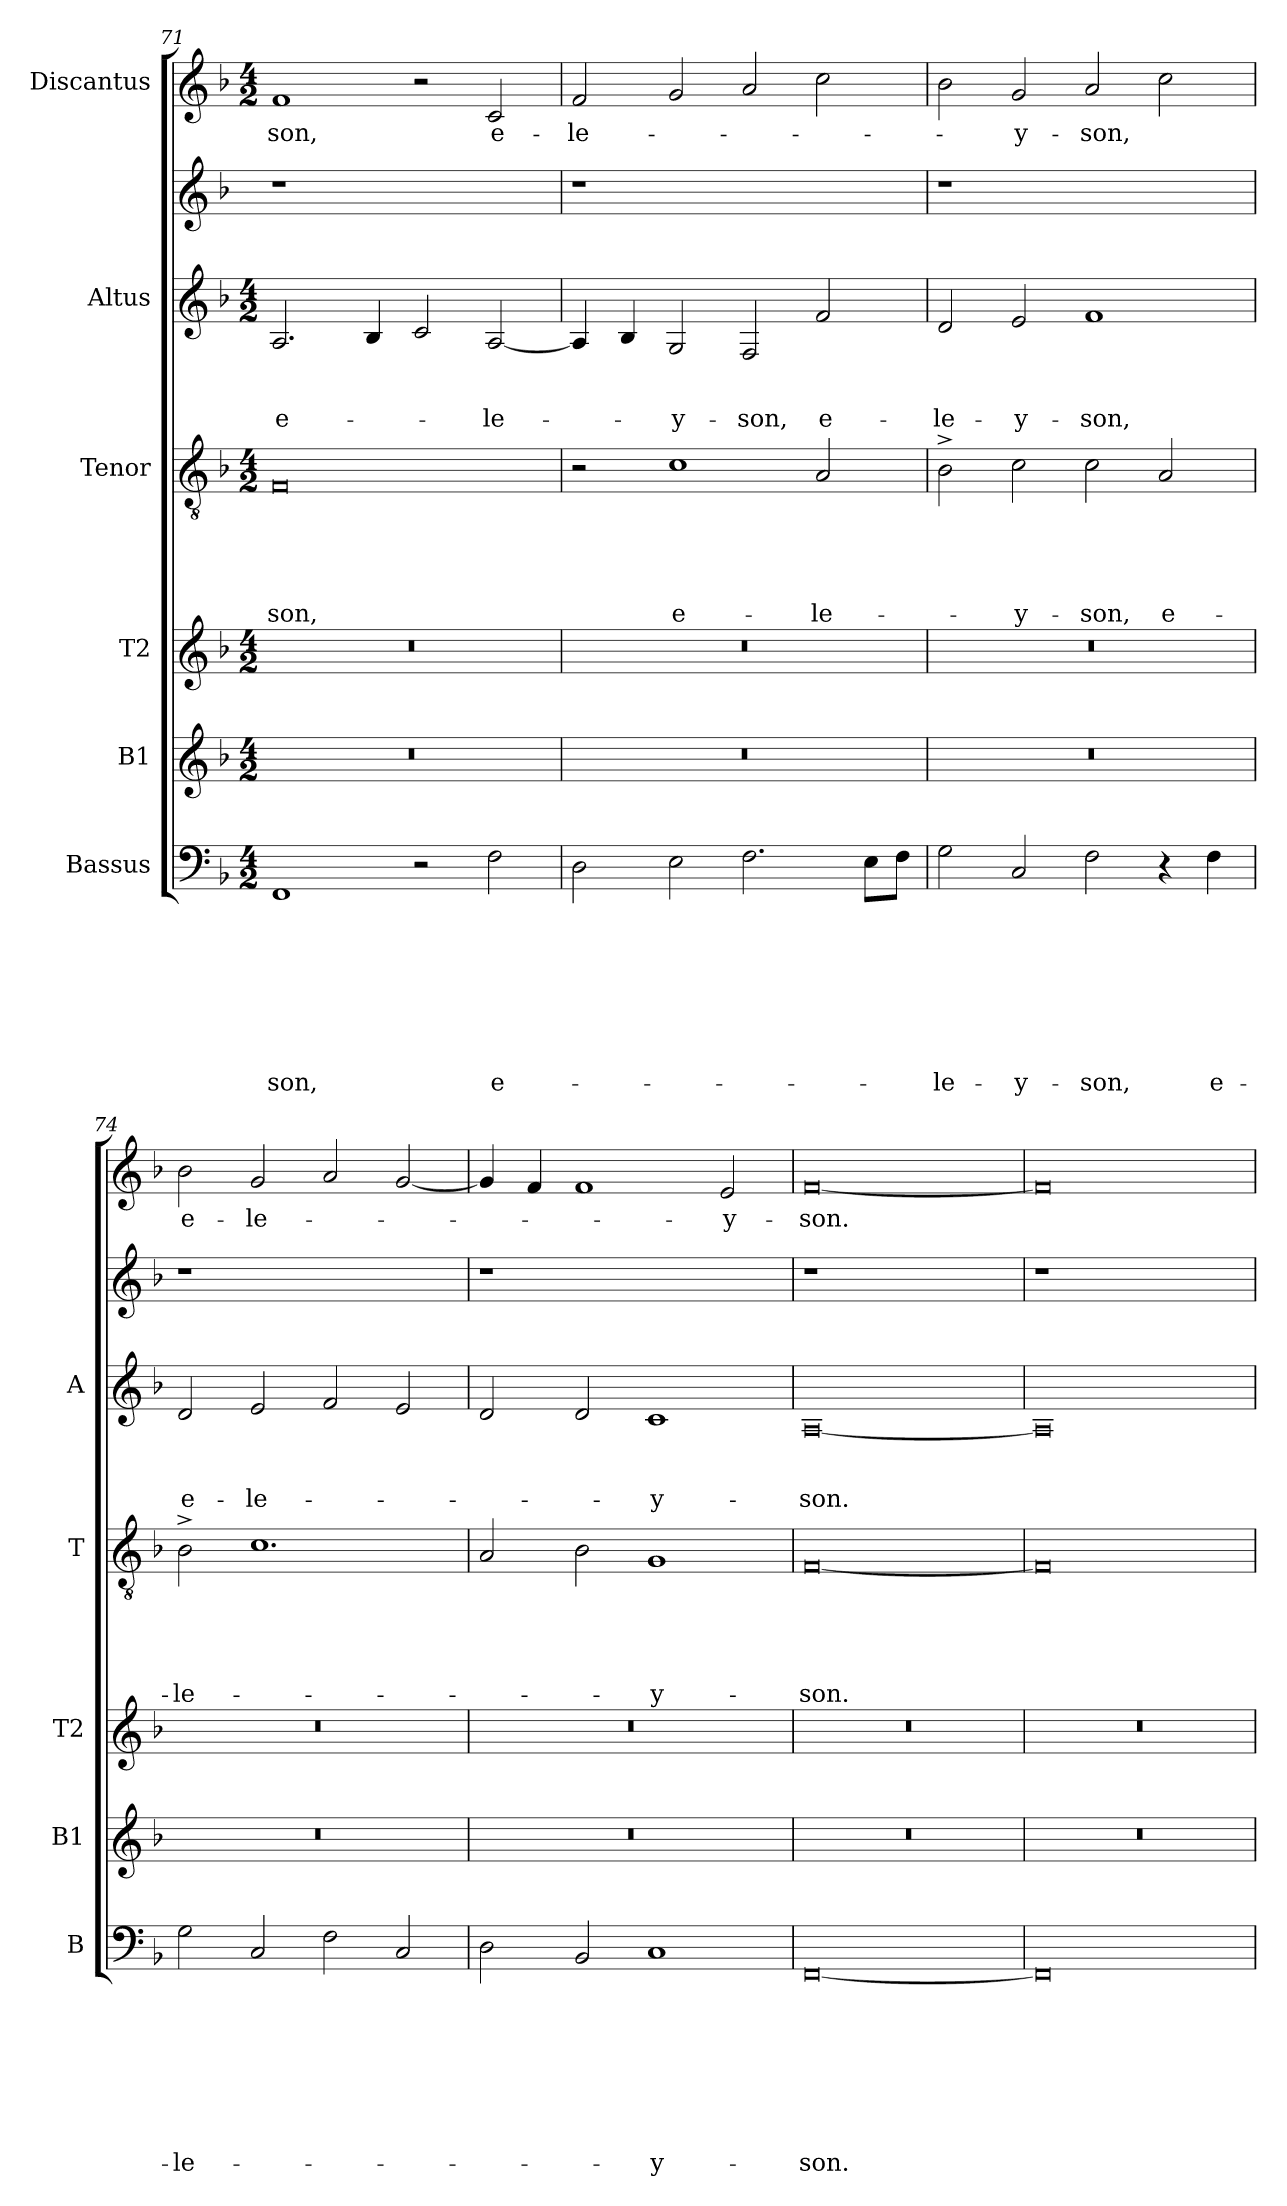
**kern	**text	**text	**text	**text	**text	**text	**text	**text	**kern	**kern	**kern	**text	**text	**text	**text	**text	**kern	**text	**text	**text	**kern	**kern	**text
*part7	*part7	*part7	*part7	*part7	*part7	*part7	*part7	*part7	*part6	*part5	*part4	*part4	*part4	*part4	*part4	*part4	*part3	*part3	*part3	*part3	*part2	*part1	*part1
*staff7	*staff7	*staff7	*staff7	*staff7	*staff7	*staff7	*staff7	*staff7	*staff6	*staff5	*staff4	*staff4	*staff4	*staff4	*staff4	*staff4	*staff3	*staff3	*staff3	*staff3	*staff2	*staff1	*staff1
*I"Bassus	*	*	*	*	*	*	*	*	*I"B1	*I"T2	*I"Tenor	*	*	*	*	*	*I"Altus	*	*	*	*	*I"Discantus	*
*I'B	*	*	*	*	*	*	*	*	*I'B1	*I'T2	*I'T	*	*	*	*	*	*I'A	*	*	*	*	*	*
*clefF4	*	*	*	*	*	*	*	*	*clefG2	*clefG2	*clefGv2	*	*	*	*	*	*clefG2	*	*	*	*clefG2	*clefG2	*
*k[b-]	*	*	*	*	*	*	*	*	*k[b-]	*k[b-]	*k[b-]	*	*	*	*	*	*k[b-]	*	*	*	*k[b-]	*k[b-]	*
*F:	*	*	*	*	*	*	*	*	*F:	*F:	*F:	*	*	*	*	*	*F:	*	*	*	*F:	*F:	*
*M4/2	*	*	*	*	*	*	*	*	*M4/2	*M4/2	*M4/2	*	*	*	*	*	*M4/2	*	*	*	*	*M4/2	*
=71	=71	=71	=71	=71	=71	=71	=71	=71	=71	=71	=71	=71	=71	=71	=71	=71	=71	=71	=71	=71	=71	=71	=71
!	!	!	!	!	!	!	!	!LO:LY:b	!	!	!	!	!	!	!	!LO:LY:b	!	!	!	!LO:LY:b	!	!	!LO:LY:b
1FF	.	.	.	.	.	.	.	-son,	0r	0r	0F	.	.	.	.	-son,	2.A/	.	.	e-	1r	1f	-son,
.	.	.	.	.	.	.	.	.	.	.	.	.	.	.	.	.	4B-/	.	.	.	.	.	.
2r	.	.	.	.	.	.	.	.	.	.	.	.	.	.	.	.	2c/	.	.	.	1ryy	2r	.
!	!	!	!	!	!	!	!	!LO:LY:b	!	!	!	!	!	!	!	!	!	!	!	!LO:LY:b	!	!	!LO:LY:b
2F\	.	.	.	.	.	.	.	e-	.	.	.	.	.	.	.	.	[<2A/	.	.	-le-	.	2c/	e-
!!LO:LB:g=z
=72	=72	=72	=72	=72	=72	=72	=72	=72	=72	=72	=72	=72	=72	=72	=72	=72	=72	=72	=72	=72	=72	=72	=72
!	!	!	!	!	!	!	!	!	!	!	!	!	!	!	!	!	!	!	!	!	!	!	!LO:LY:b
2D\	.	.	.	.	.	.	.	.	0r	0r	2r	.	.	.	.	.	4A/]	.	.	.	1r	2f/	-le-
.	.	.	.	.	.	.	.	.	.	.	.	.	.	.	.	.	4B-/	.	.	.	.	.	.
!	!	!	!	!	!	!	!	!	!	!	!	!	!	!	!	!LO:LY:b:rj	!	!	!	!LO:LY:b	!	!	!
2E\	.	.	.	.	.	.	.	.	.	.	1c	.	.	.	.	e-	2G/	.	.	-y-	.	2g/	.
!	!	!	!	!	!	!	!	!	!	!	!	!	!	!	!	!	!	!	!	!LO:LY:b	!	!	!
2.F\	.	.	.	.	.	.	.	.	.	.	.	.	.	.	.	.	2F/	.	.	-son,	1ryy	2a/	.
!	!	!	!	!	!	!	!	!	!	!	!	!	!	!	!	!LO:LY:b	!	!	!	!LO:LY:b	!	!	!
.	.	.	.	.	.	.	.	.	.	.	2A/	.	.	.	.	-le-	2f/	.	.	e-	.	2cc\	.
8E\L	.	.	.	.	.	.	.	.	.	.	.	.	.	.	.	.	.	.	.	.	.	.	.
8F\J	.	.	.	.	.	.	.	.	.	.	.	.	.	.	.	.	.	.	.	.	.	.	.
=73	=73	=73	=73	=73	=73	=73	=73	=73	=73	=73	=73	=73	=73	=73	=73	=73	=73	=73	=73	=73	=73	=73	=73
!	!	!	!	!	!	!	!	!LO:LY:b	!	!	!	!	!	!	!	!	!	!	!	!LO:LY:b	!	!	!
2G\	.	.	.	.	.	.	.	-le-	0r	0r	2B-^>\	.	.	.	.	.	2d/	.	.	-le-	1r	2b-\	.
!	!	!	!	!	!	!	!	!LO:LY:b	!	!	!	!	!	!	!	!LO:LY:b	!	!	!	!LO:LY:b	!	!	!LO:LY:b
2C/	.	.	.	.	.	.	.	-y-	.	.	2c\	.	.	.	.	-y-	2e/	.	.	-y-	.	2g/	-y-
!	!	!	!	!	!	!	!	!LO:LY:b	!	!	!	!	!	!	!	!LO:LY:b	!	!	!	!LO:LY:b	!	!	!LO:LY:b
2F\	.	.	.	.	.	.	.	-son,	.	.	2c\	.	.	.	.	-son,	1f	.	.	-son,	1ryy	2a/	-son,
!	!	!	!	!	!	!	!	!	!	!	!	!	!	!	!	!LO:LY:b	!	!	!	!	!	!	!
4r	.	.	.	.	.	.	.	.	.	.	2A/	.	.	.	.	e-	.	.	.	.	.	2cc\	.
!	!	!	!	!	!	!	!	!LO:LY:b	!	!	!	!	!	!	!	!	!	!	!	!	!	!	!
4F\	.	.	.	.	.	.	.	e-	.	.	.	.	.	.	.	.	.	.	.	.	.	.	.
=74	=74	=74	=74	=74	=74	=74	=74	=74	=74	=74	=74	=74	=74	=74	=74	=74	=74	=74	=74	=74	=74	=74	=74
!	!	!	!	!	!	!	!	!LO:LY:b	!	!	!	!	!	!	!	!LO:LY:b	!	!	!	!LO:LY:b	!	!	!LO:LY:b
2G\	.	.	.	.	.	.	.	-le-	0r	0r	2B-^>\	.	.	.	.	-le-	2d/	.	.	e-	1r	2b-\	e-
!	!	!	!	!	!	!	!	!	!	!	!	!	!	!	!	!	!	!	!	!LO:LY:b	!	!	!LO:LY:b
2C/	.	.	.	.	.	.	.	.	.	.	1.c	.	.	.	.	.	2e/	.	.	-le-	.	2g/	-le-
2F\	.	.	.	.	.	.	.	.	.	.	.	.	.	.	.	.	2f/	.	.	.	1ryy	2a/	.
2C/	.	.	.	.	.	.	.	.	.	.	.	.	.	.	.	.	2e/	.	.	.	.	[<2g/	.
=75	=75	=75	=75	=75	=75	=75	=75	=75	=75	=75	=75	=75	=75	=75	=75	=75	=75	=75	=75	=75	=75	=75	=75
2D\	.	.	.	.	.	.	.	.	0r	0r	2A/	.	.	.	.	.	2d/	.	.	.	1r	4g/]	.
.	.	.	.	.	.	.	.	.	.	.	.	.	.	.	.	.	.	.	.	.	.	4f/	.
2BB-/	.	.	.	.	.	.	.	.	.	.	2B-\	.	.	.	.	.	2d/	.	.	.	.	1f	.
!	!	!	!	!	!	!	!	!LO:LY:b:rj	!	!	!	!	!	!	!	!LO:LY:b:rj	!	!	!	!LO:LY:b:rj	!	!	!
1C	.	.	.	.	.	.	.	-y-	.	.	1G	.	.	.	.	-y-	1c	.	.	-y-	1ryy	.	.
!	!	!	!	!	!	!	!	!	!	!	!	!	!	!	!	!	!	!	!	!	!	!	!LO:LY:b
.	.	.	.	.	.	.	.	.	.	.	.	.	.	.	.	.	.	.	.	.	.	2e/	-y-
=76	=76	=76	=76	=76	=76	=76	=76	=76	=76	=76	=76	=76	=76	=76	=76	=76	=76	=76	=76	=76	=76	=76	=76
!	!	!	!	!	!	!	!	!LO:LY:b	!	!	!	!	!	!	!	!LO:LY:b	!	!	!	!LO:LY:b	!	!	!LO:LY:b
[<0FF	.	.	.	.	.	.	.	-son.	0r	0r	[<0F	.	.	.	.	-son.	[<0A	.	.	-son.	1r	[<0f	-son.
.	.	.	.	.	.	.	.	.	.	.	.	.	.	.	.	.	.	.	.	.	1ryy	.	.
=77	=77	=77	=77	=77	=77	=77	=77	=77	=77	=77	=77	=77	=77	=77	=77	=77	=77	=77	=77	=77	=77	=77	=77
0FF]	.	.	.	.	.	.	.	.	0r	0r	0F]	.	.	.	.	.	0A]	.	.	.	1r	0f]	.
.	.	.	.	.	.	.	.	.	.	.	.	.	.	.	.	.	.	.	.	.	1ryy	.	.
=!	=!	=!	=!	=!	=!	=!	=!	=!	=!	=!	=!	=!	=!	=!	=!	=!	=!	=!	=!	=!	=!	=!	=!
*-	*-	*-	*-	*-	*-	*-	*-	*-	*-	*-	*-	*-	*-	*-	*-	*-	*-	*-	*-	*-	*-	*-	*-
